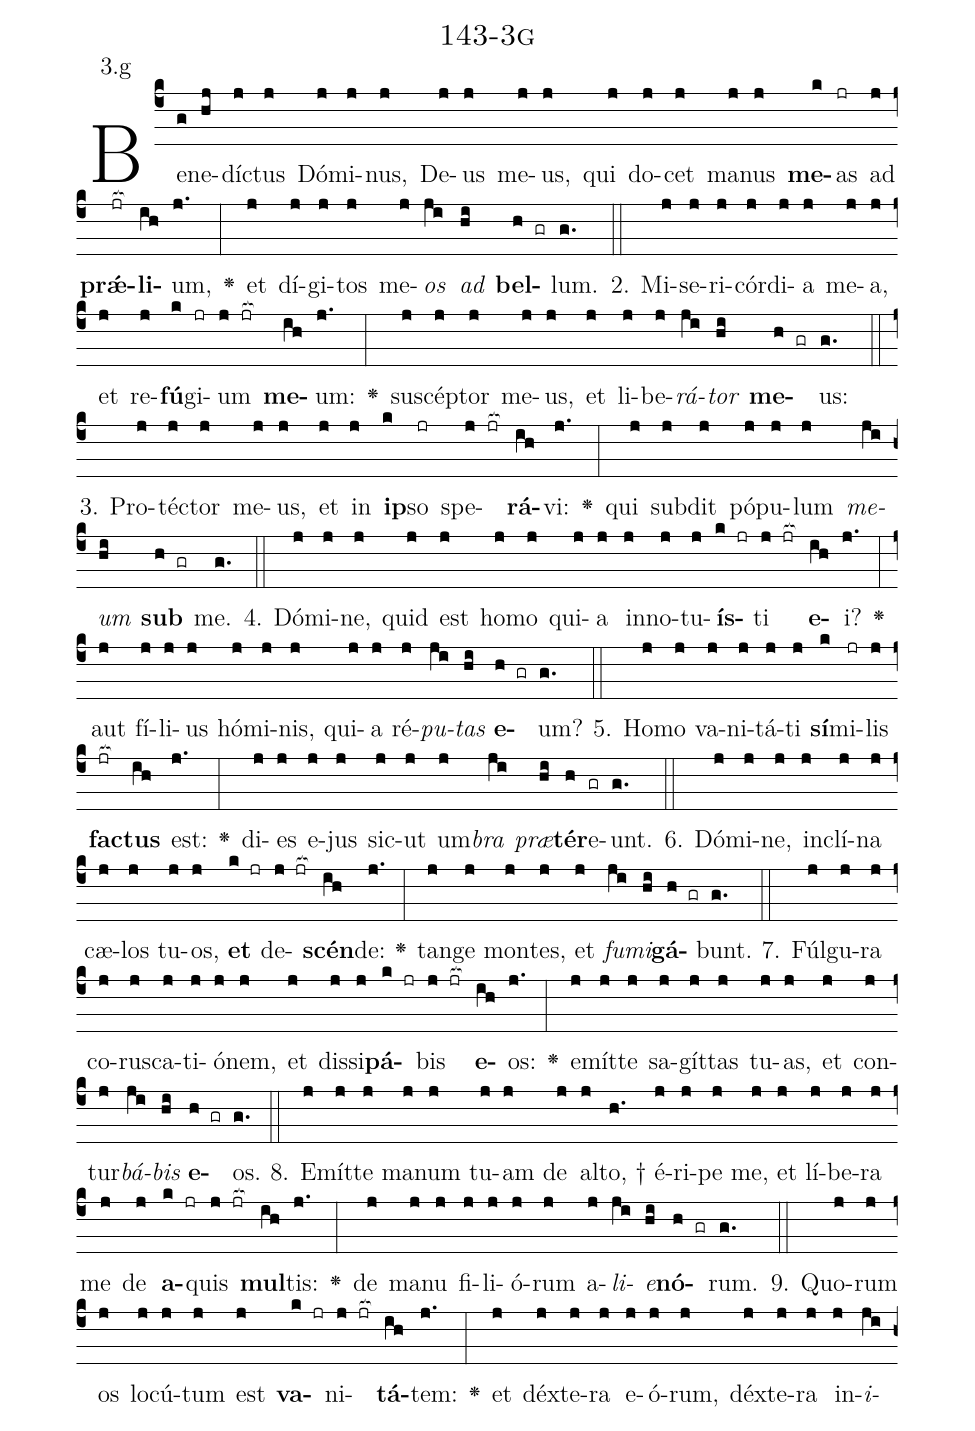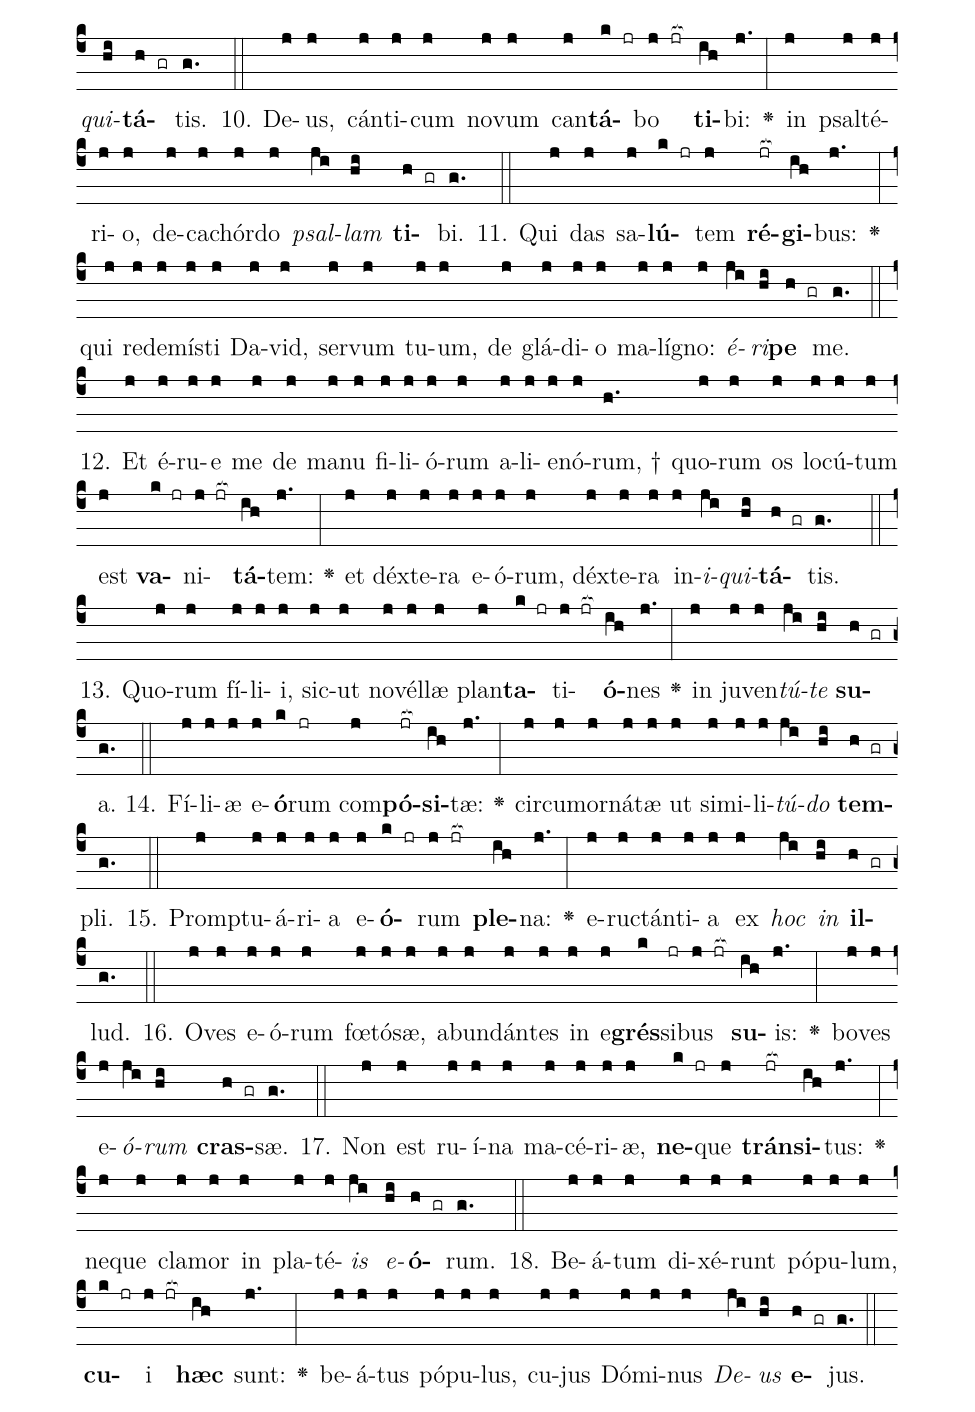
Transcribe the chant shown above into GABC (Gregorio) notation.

name: 143-3g;
annotation: 3.g;
%%
(c4)Be(g)ne(hj)díc(j)tus(j) Dó(j)mi(j)nus,(j) De(j)us(j) me(j)us,(j) qui(j) do(j)cet(j) ma(j)nus(j) <b>me</b>(k)as(jr) ad(j) <b>prǽ</b>(jr[ocb:1{])<b>li</b>(ih[ocb:0}])um,(j.) <v>\greheightstar</v>(:) et(j) dí(j)gi(j)tos(j) me(j)<i>os</i>(ji) <i>ad</i>(hi) <b>bel</b>(h gr)lum.(g.) (::)
2. Mi(j)se(j)ri(j)cór(j)di(j)a(j) me(j)a,(j) et(j) re(j)<b>fú</b>(k)gi(jr)um(j jr[ocb:1{]) <b>me</b>(ih[ocb:0}])um:(j.) <v>\greheightstar</v>(:) su(j)scép(j)tor(j) me(j)us,(j) et(j) li(j)be(j)<i>rá</i>(ji)<i>tor</i>(hi) <b>me</b>(h gr)us:(g.) (::)
3. Pro(j)téc(j)tor(j) me(j)us,(j) et(j) in(j) <b>ip</b>(k)so(jr) spe(j jr[ocb:1{])<b>rá</b>(ih[ocb:0}])vi:(j.) <v>\greheightstar</v>(:) qui(j) sub(j)dit(j) pó(j)pu(j)lum(j) <i>me</i>(ji)<i>um</i>(hi) <b>sub</b>(h gr) me.(g.) (::)
4. Dó(j)mi(j)ne,(j) quid(j) est(j) ho(j)mo(j) qui(j)a(j) in(j)no(j)tu(j)<b>ís</b>(k jr)ti(j jr[ocb:1{]) <b>e</b>(ih[ocb:0}])i?(j.) <v>\greheightstar</v>(:) aut(j) fí(j)li(j)us(j) hó(j)mi(j)nis,(j) qui(j)a(j) ré(j)<i>pu</i>(ji)<i>tas</i>(hi) <b>e</b>(h gr)um?(g.) (::)
5. Ho(j)mo(j) va(j)ni(j)tá(j)ti(j) <b>sí</b>(k)mi(jr)lis(j) <b>fac</b>(jr[ocb:1{])<b>tus</b>(ih[ocb:0}]) est:(j.) <v>\greheightstar</v>(:) di(j)es(j) e(j)jus(j) sic(j)ut(j) um(j)<i>bra</i>(ji) <i>præ</i>(hi)<b>tér</b>(h)e(gr)unt.(g.) (::)
6. Dó(j)mi(j)ne,(j) in(j)clí(j)na(j) cæ(j)los(j) tu(j)os,(j) <b>et</b>(k jr) de(j jr[ocb:1{])<b>scén</b>(ih[ocb:0}])de:(j.) <v>\greheightstar</v>(:) tan(j)ge(j) mon(j)tes,(j) et(j) <i>fu</i>(ji)<i>mi</i>(hi)<b>gá</b>(h gr)bunt.(g.) (::)
7. Fúl(j)gu(j)ra(j) co(j)rus(j)ca(j)ti(j)ó(j)nem,(j) et(j) dis(j)si(j)<b>pá</b>(k jr)bis(j jr[ocb:1{]) <b>e</b>(ih[ocb:0}])os:(j.) <v>\greheightstar</v>(:) e(j)mít(j)te(j) sa(j)gít(j)tas(j) tu(j)as,(j) et(j) con(j)tur(j)<i>bá</i>(ji)<i>bis</i>(hi) <b>e</b>(h gr)os.(g.) (::)
8. E(j)mít(j)te(j) ma(j)num(j) tu(j)am(j) de(j) al(j)to, †(h.) é(j)ri(j)pe(j) me,(j) et(j) lí(j)be(j)ra(j) me(j) de(j) <b>a</b>(k jr)quis(j jr[ocb:1{]) <b>mul</b>(ih[ocb:0}])tis:(j.) <v>\greheightstar</v>(:) de(j) ma(j)nu(j) fi(j)li(j)ó(j)rum(j) a(j)<i>li</i>(ji)<i>e</i>(hi)<b>nó</b>(h gr)rum.(g.) (::)
9. Quo(j)rum(j) os(j) lo(j)cú(j)tum(j) est(j) <b>va</b>(k jr)ni(j jr[ocb:1{])<b>tá</b>(ih[ocb:0}])tem:(j.) <v>\greheightstar</v>(:) et(j) déx(j)te(j)ra(j) e(j)ó(j)rum,(j) déx(j)te(j)ra(j) in(j)<i>i</i>(ji)<i>qui</i>(hi)<b>tá</b>(h gr)tis.(g.) (::)
10. De(j)us,(j) cán(j)ti(j)cum(j) no(j)vum(j) can(j)<b>tá</b>(k jr)bo(j jr[ocb:1{]) <b>ti</b>(ih[ocb:0}])bi:(j.) <v>\greheightstar</v>(:) in(j) psal(j)té(j)ri(j)o,(j) de(j)ca(j)chór(j)do(j) <i>psal</i>(ji)<i>lam</i>(hi) <b>ti</b>(h gr)bi.(g.) (::)
11. Qui(j) das(j) sa(j)<b>lú</b>(k jr)tem(j) <b>ré</b>(jr[ocb:1{])<b>gi</b>(ih[ocb:0}])bus:(j.) <v>\greheightstar</v>(:) qui(j) red(j)e(j)mís(j)ti(j) Da(j)vid,(j) ser(j)vum(j) tu(j)um,(j) de(j) glá(j)di(j)o(j) ma(j)lí(j)gno:(j) <i>é</i>(ji)<i>ri</i>(hi)<b>pe</b>(h gr) me.(g.) (::)
12. Et(j) é(j)ru(j)e(j) me(j) de(j) ma(j)nu(j) fi(j)li(j)ó(j)rum(j) a(j)li(j)e(j)nó(j)rum, †(h.) quo(j)rum(j) os(j) lo(j)cú(j)tum(j) est(j) <b>va</b>(k jr)ni(j jr[ocb:1{])<b>tá</b>(ih[ocb:0}])tem:(j.) <v>\greheightstar</v>(:) et(j) déx(j)te(j)ra(j) e(j)ó(j)rum,(j) déx(j)te(j)ra(j) in(j)<i>i</i>(ji)<i>qui</i>(hi)<b>tá</b>(h gr)tis.(g.) (::)
13. Quo(j)rum(j) fí(j)li(j)i,(j) sic(j)ut(j) no(j)vél(j)læ(j) plan(j)<b>ta</b>(k jr)ti(j jr[ocb:1{])<b>ó</b>(ih[ocb:0}])nes(j.) <v>\greheightstar</v>(:) in(j) ju(j)ven(j)<i>tú</i>(ji)<i>te</i>(hi) <b>su</b>(h gr)a.(g.) (::)
14. Fí(j)li(j)æ(j) e(j)<b>ó</b>(k)rum(jr) com(j)<b>pó</b>(jr[ocb:1{])<b>si</b>(ih[ocb:0}])tæ:(j.) <v>\greheightstar</v>(:) cir(j)cum(j)or(j)ná(j)tæ(j) ut(j) si(j)mi(j)li(j)<i>tú</i>(ji)<i>do</i>(hi) <b>tem</b>(h gr)pli.(g.) (::)
15. Promp(j)tu(j)á(j)ri(j)a(j) e(j)<b>ó</b>(k jr)rum(j jr[ocb:1{]) <b>ple</b>(ih[ocb:0}])na:(j.) <v>\greheightstar</v>(:) e(j)ruc(j)tán(j)ti(j)a(j) ex(j) <i>hoc</i>(ji) <i>in</i>(hi) <b>il</b>(h gr)lud.(g.) (::)
16. O(j)ves(j) e(j)ó(j)rum(j) fœ(j)tó(j)sæ,(j) ab(j)un(j)dán(j)tes(j) in(j) e(j)<b>grés</b>(k)si(jr)bus(j jr[ocb:1{]) <b>su</b>(ih[ocb:0}])is:(j.) <v>\greheightstar</v>(:) bo(j)ves(j) e(j)<i>ó</i>(ji)<i>rum</i>(hi) <b>cras</b>(h gr)sæ.(g.) (::)
17. Non(j) est(j) ru(j)í(j)na(j) ma(j)cé(j)ri(j)æ,(j) <b>ne</b>(k jr)que(j) <b>tráns</b>(jr[ocb:1{])<b>i</b>(ih[ocb:0}])tus:(j.) <v>\greheightstar</v>(:) ne(j)que(j) cla(j)mor(j) in(j) pla(j)té(j)<i>is</i>(ji) <i>e</i>(hi)<b>ó</b>(h gr)rum.(g.) (::)
18. Be(j)á(j)tum(j) di(j)xé(j)runt(j) pó(j)pu(j)lum,(j) <b>cu</b>(k jr)i(j jr[ocb:1{]) <b>hæc</b>(ih[ocb:0}]) sunt:(j.) <v>\greheightstar</v>(:) be(j)á(j)tus(j) pó(j)pu(j)lus,(j) cu(j)jus(j) Dó(j)mi(j)nus(j) <i>De</i>(ji)<i>us</i>(hi) <b>e</b>(h gr)jus.(g.) (::)
